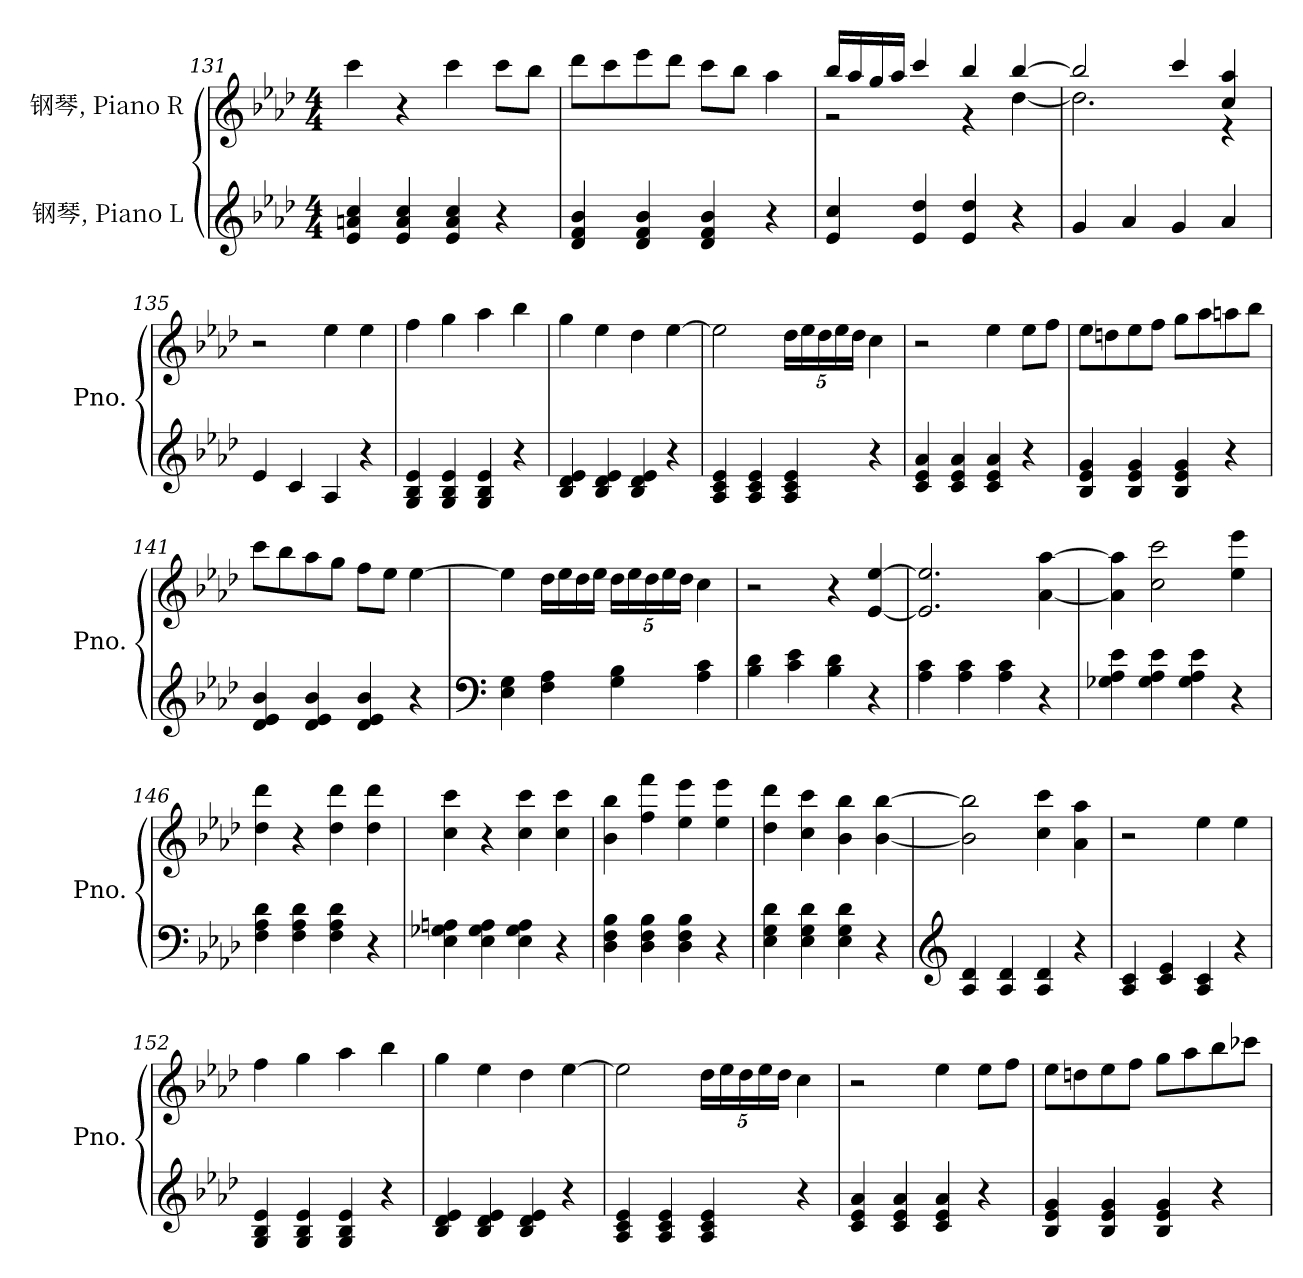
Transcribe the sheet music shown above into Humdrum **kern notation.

**kern	**kern
*part2	*part1
*staff2	*staff1
*I"钢琴, Piano L	*I"钢琴, Piano R
*I'Pno.	*I'Pno.
*clefG2	*clefG2
*k[b-e-a-d-]	*k[b-e-a-d-]
*M4/4	*M4/4
=131	=131
4e-/ 4an/ 4cc/	4ccc\
4e-/ 4a/ 4cc/	4r
4e-/ 4a/ 4cc/	4ccc\
4r	8ccc\L
.	8bb-\J
!!LO:LB:g=z
=132	=132
4d-/ 4f/ 4b-/	8ddd-\L
.	8ccc\
4d-/ 4f/ 4b-/	8eee-\
.	8ddd-\J
4d-/ 4f/ 4b-/	8ccc\L
.	8bb-\J
4r	4aa-\
=133	=133
*	*^
4e-/ 4cc/	16bb-/LL	2r
.	16aa-/	.
.	16gg/	.
.	16aa-/JJ	.
4e-/ 4dd-/	4ccc/	.
4e-/ 4dd-/	4bb-/	4r
4r	[4bb-/	[4dd-\
=134	=134	=134
4g/	2bb-/]	2.dd-\]
4a-/	.	.
4g/	4ccc/	.
4a-/	4cc/ 4aa-/	4r
*	*v	*v
=135	=135
4e-/	2r
4c/	.
4A-/	4ee-\
4r	4ee-\
=136	=136
4G/ 4B-/ 4e-/	4ff\
4G/ 4B-/ 4e-/	4gg\
4G/ 4B-/ 4e-/	4aa-\
4r	4bb-\
!!LO:LB:g=z
=137	=137
4B-/ 4d-/ 4e-/	4gg\
4B-/ 4d-/ 4e-/	4ee-\
4B-/ 4d-/ 4e-/	4dd-\
4r	[4ee-\
=138	=138
4A-/ 4c/ 4e-/	2ee-\]
4A-/ 4c/ 4e-/	.
*	*Xbrackettup
4A-/ 4c/ 4e-/	20dd-\LL
.	20ee-\
.	20dd-\
.	20ee-\
.	20dd-\JJ
4r	4cc\
=139	=139
4c/ 4e-/ 4a-/	2r
4c/ 4e-/ 4a-/	.
4c/ 4e-/ 4a-/	4ee-\
4r	8ee-\L
.	8ff\J
=140	=140
4B-/ 4e-/ 4g/	8ee-\L
.	8ddn\
4B-/ 4e-/ 4g/	8ee-\
.	8ff\J
4B-/ 4e-/ 4g/	8gg\L
.	8aa-\
4r	8aan\
.	8bb-\J
!!LO:LB:g=z
=141	=141
4d-/ 4e-/ 4b-/	8ccc\L
.	8bb-\
4d-/ 4e-/ 4b-/	8aa-\
.	8gg\J
4d-/ 4e-/ 4b-/	8ff\L
.	8ee-\J
4r	[4ee-\
=142	=142
*clefF4	*
4E-\ 4G\	4ee-\]
4F\ 4A-\	16dd-\LL
.	16ee-\
.	16dd-\
.	16ee-\JJ
4G\ 4B-\	20dd-\LL
.	20ee-\
.	20dd-\
.	20ee-\
.	20dd-\JJ
4A-\ 4c\	4cc\
=143	=143
4B-\ 4d-\	2r
4c\ 4e-\	.
4B-\ 4d-\	4r
4r	[4e-/ [4ee-/
=144	=144
4A-\ 4c\	2.e-/] 2.ee-/]
4A-\ 4c\	.
4A-\ 4c\	.
4r	[4a-\ [4aa-\
=145	=145
4G-X\ 4A-\ 4e-\	4a-\] 4aa-\]
4G-\ 4A-\ 4e-\	2cc\ 2ccc\
4G-\ 4A-\ 4e-\	.
4r	4ee-\ 4eee-\
!!LO:PB:g=z
=146	=146
4F\ 4A-\ 4d-\	4dd-\ 4ddd-\
4F\ 4A-\ 4d-\	4r
4F\ 4A-\ 4d-\	4dd-\ 4ddd-\
4r	4dd-\ 4ddd-\
=147	=147
4E-\ 4G-X\ 4An\	4cc\ 4ccc\
4E-\ 4G-\ 4A\	4r
4E-\ 4G-\ 4A\	4cc\ 4ccc\
4r	4cc\ 4ccc\
=148	=148
4D-\ 4F\ 4B-\	4b-\ 4bb-\
4D-\ 4F\ 4B-\	4ff\ 4fff\
4D-\ 4F\ 4B-\	4ee-\ 4eee-\
4r	4ee-\ 4eee-\
=149	=149
4E-\ 4G\ 4d-\	4dd-\ 4ddd-\
4E-\ 4G\ 4d-\	4cc\ 4ccc\
4E-\ 4G\ 4d-\	4b-\ 4bb-\
4r	[4b-\ [4bb-\
=150	=150
*clefG2	*
4A-/ 4d-/	2b-\] 2bb-\]
4A-/ 4d-/	.
4A-/ 4d-/	4cc\ 4ccc\
4r	4a-\ 4aa-\
=151	=151
4A-/ 4c/	2r
4c/ 4e-/	.
4A-/ 4c/	4ee-\
4r	4ee-\
!!LO:LB:g=z
=152	=152
4G/ 4B-/ 4e-/	4ff\
4G/ 4B-/ 4e-/	4gg\
4G/ 4B-/ 4e-/	4aa-\
4r	4bb-\
=153	=153
4B-/ 4d-/ 4e-/	4gg\
4B-/ 4d-/ 4e-/	4ee-\
4B-/ 4d-/ 4e-/	4dd-\
4r	[4ee-\
=154	=154
4A-/ 4c/ 4e-/	2ee-\]
4A-/ 4c/ 4e-/	.
4A-/ 4c/ 4e-/	20dd-\LL
.	20ee-\
.	20dd-\
.	20ee-\
.	20dd-\JJ
4r	4cc\
=155	=155
4c/ 4e-/ 4a-/	2r
4c/ 4e-/ 4a-/	.
4c/ 4e-/ 4a-/	4ee-\
4r	8ee-\L
.	8ff\J
=156	=156
4B-/ 4e-/ 4g/	8ee-\L
.	8ddn\
4B-/ 4e-/ 4g/	8ee-\
.	8ff\J
4B-/ 4e-/ 4g/	8gg\L
.	8aa-\
4r	8bb-\
.	8ccc-X\J
=	=
*-	*-
